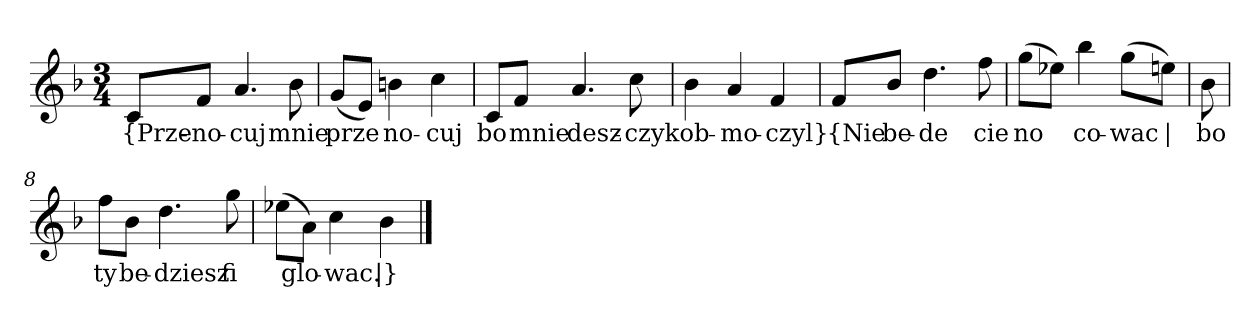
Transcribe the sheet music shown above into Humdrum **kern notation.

**kern	**text
*part1	*part1
*staff1	*staff1
*clefG2	*
*k[b-]	*
*M3/4	*
=	=
8c/L	{Prze-
8f/J	-no-
4.a	-cuj
8b-	mnie
=2	=2
(8g/L	prze
8e/J)	--
4bn	-no-
4cc	-cuj
=3	=3
8c/L	bo
8f/J	mnie
4.a	desz-
8cc	-czyk
=4	=4
4b-	ob-
4a	-mo-
4f	-czyl}
=5y	=5y
8f/L	{Nie
8b-/J	be-
4.dd	-de
8ff	cie
=6	=6
(8gg\L	no
8ee-X\J)	--
4bb-	-co-
(8gg\L	-wac
8een\J)	|
=7y	=7y
8b-	bo
=8	=8
8ff\L	ty
8b-\J	be-
4.dd	-dziesz
8gg	fi
=9	=9
(8ee-X\L	--
8a\J)	-glo-
4cc	-wac.
4b-	|}
==	==
*-	*-
